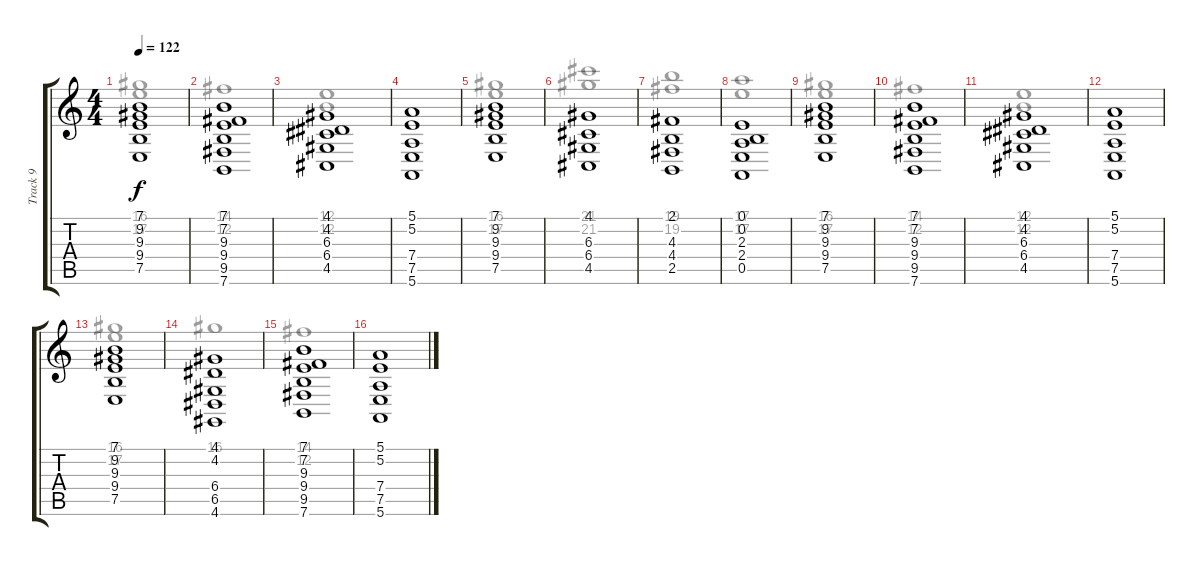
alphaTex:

\track ("Track 9" "Track 9") {instrument pad8sweep}
\staff {score tabs}
\tuning (E4 B3 G3 D3 A2 E2) {hide}
\voice
\ts (4 4)
\tempo 122
\clef g2
\ks c
(7.1 9.2 9.3 9.4 7.5).1{dy f instrument pad8sweep} |
(7.1 7.2 9.3 9.4 9.5 7.6).1 |
(4.1 4.2 6.3 6.4 4.5).1 |
(5.1 5.2 7.4 7.5 5.6).1 |
(7.1 9.2 9.3 9.4 7.5).1 |
(4.1 6.3 6.4 4.5).1 |
(2.1 4.3 4.4 2.5).1 |
(0.1 0.2 2.3 2.4 0.5).1 |
(7.1 9.2 9.3 9.4 7.5).1 |
(7.1 7.2 9.3 9.4 9.5 7.6).1 |
(4.1 4.2 6.3 6.4 4.5).1 |
(5.1 5.2 7.4 7.5 5.6).1 |
(7.1 9.2 9.3 9.4 7.5).1 |
(4.1 4.2 6.4 6.5 4.6).1 |
(7.1 7.2 9.3 9.4 9.5 7.6).1 |
(5.1 5.2 7.4 7.5 5.6).1
\voice
\clef g2
\ottava regular
\simile none
\ks c
(16.1 17.2).1{dy f} |
(14.1 12.2).1 |
(12.1 12.2).1 |
|
(16.1 17.2).1 |
(21.1 21.2).1 |
(19.1 19.2).1 |
(17.1 17.2).1 |
(16.1 17.2).1 |
(14.1 12.2).1 |
(12.1 12.2).1 |
|
(16.1 17.2).1 |
16.1.1 |
(14.1 12.2).1 |
